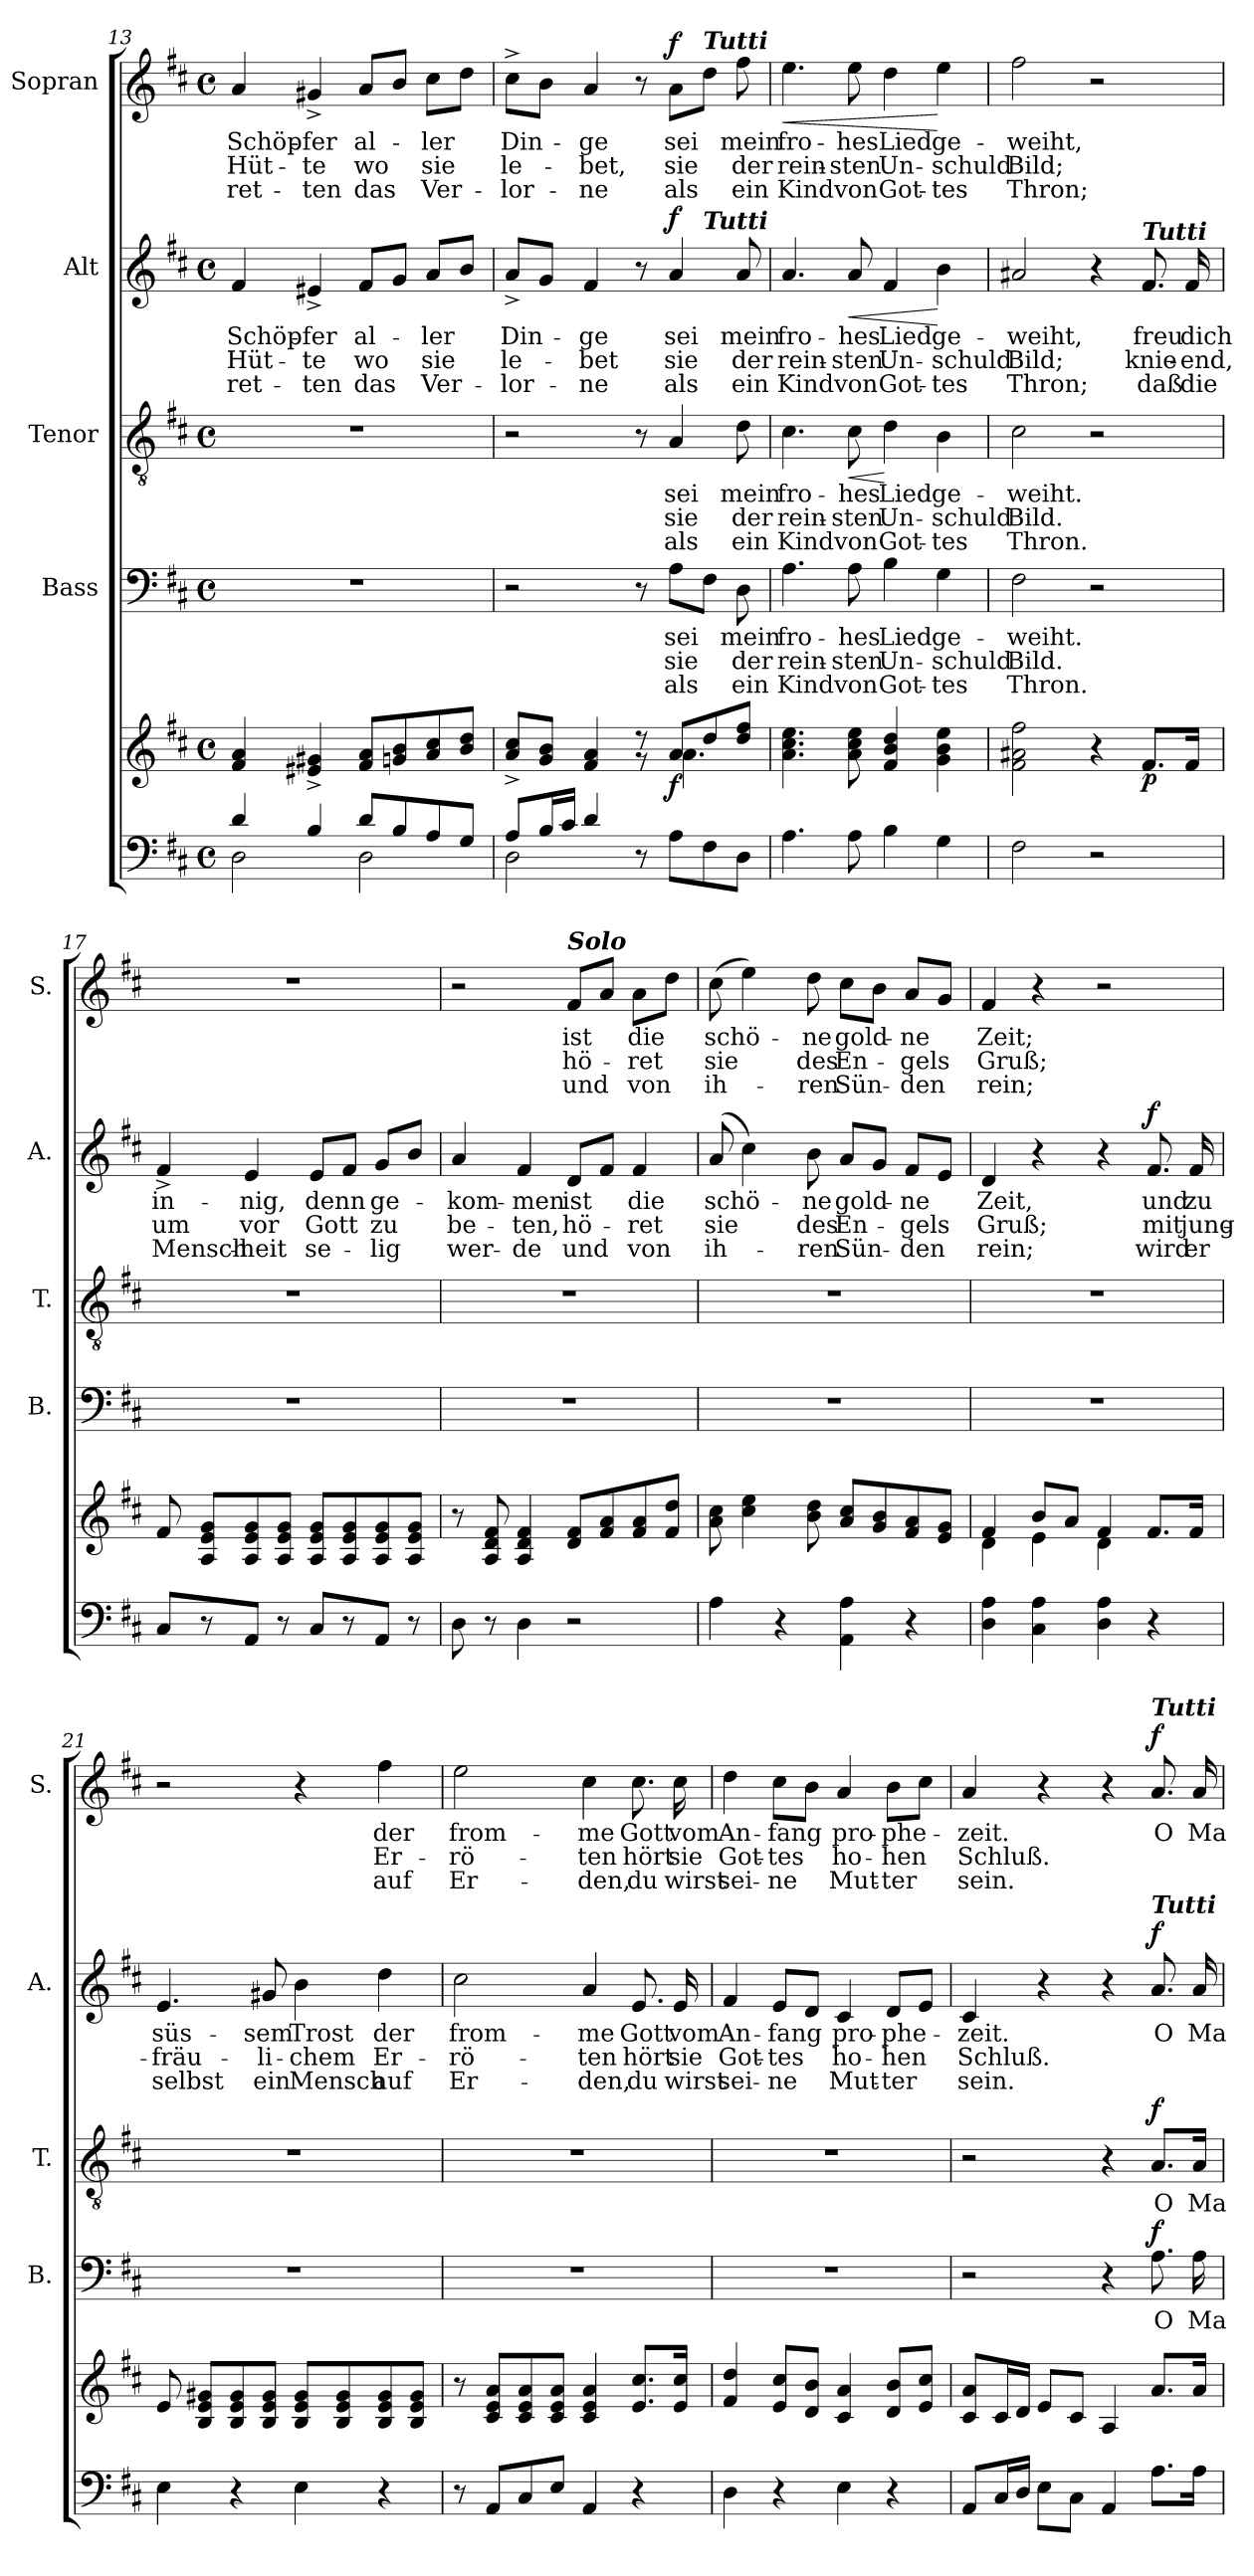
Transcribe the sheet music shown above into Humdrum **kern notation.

**kern	**kern	**dynam	**kern	**text	**text	**text	**dynam	**kern	**text	**text	**text	**dynam	**kern	**text	**text	**text	**dynam	**kern	**text	**text	**text	**dynam
*part5	*part5	*part5	*part4	*part4	*part4	*part4	*part4	*part3	*part3	*part3	*part3	*part3	*part2	*part2	*part2	*part2	*part2	*part1	*part1	*part1	*part1	*part1
*staff6	*staff5	*staff5/6	*staff4	*staff4	*staff4	*staff4	*staff4	*staff3	*staff3	*staff3	*staff3	*staff3	*staff2	*staff2	*staff2	*staff2	*staff2	*staff1	*staff1	*staff1	*staff1	*staff1
*	*	*	*I"Bass	*	*	*	*	*I"Tenor	*	*	*	*	*I"Alt	*	*	*	*	*I"Sopran	*	*	*	*
*	*	*	*I'B.	*	*	*	*	*I'T.	*	*	*	*	*I'A.	*	*	*	*	*I'S.	*	*	*	*
*clefF4	*clefG2	*	*clefF4	*	*	*	*	*clefGv2	*	*	*	*	*clefG2	*	*	*	*	*clefG2	*	*	*	*
*k[f#c#]	*k[f#c#]	*	*k[f#c#]	*	*	*	*	*k[f#c#]	*	*	*	*	*k[f#c#]	*	*	*	*	*k[f#c#]	*	*	*	*
*D:	*D:	*	*D:	*	*	*	*	*D:	*	*	*	*	*D:	*	*	*	*	*D:	*	*	*	*
*M4/4	*M4/4	*	*M4/4	*	*	*	*	*M4/4	*	*	*	*	*M4/4	*	*	*	*	*M4/4	*	*	*	*
*met(c)	*met(c)	*	*met(c)	*	*	*	*	*met(c)	*	*	*	*	*met(c)	*	*	*	*	*met(c)	*	*	*	*
=13	=13	=13	=13	=13	=13	=13	=13	=13	=13	=13	=13	=13	=13	=13	=13	=13	=13	=13	=13	=13	=13	=13
*^	*	*	*	*	*	*	*	*	*	*	*	*	*	*	*	*	*	*	*	*	*	*
!	!	!	!	!	!	!	!	!	!	!	!	!	!	!	!LO:LY:b	!LO:LY:b	!LO:LY:b	!	!	!LO:LY:b	!LO:LY:b	!LO:LY:b	!
4d/	2D\	4f#/ 4a/	.	1r	.	.	.	.	1r	.	.	.	.	4f#/	Schöp-	Hüt-	ret-	.	4a/	Schöp-	Hüt-	ret-	.
!	!	!	!	!	!	!	!	!	!	!	!	!	!	!	!LO:LY:b	!LO:LY:b	!LO:LY:b	!	!	!LO:LY:b	!LO:LY:b	!LO:LY:b	!
4B/	.	4e#X/^< 4g#X/^<	.	.	.	.	.	.	.	.	.	.	.	4e#X^>/	-fer	-te	-ten	.	4g#X^>/	-fer	-te	-ten	.
!	!	!	!	!	!	!	!	!	!	!	!	!	!	!	!LO:LY:b	!LO:LY:b	!LO:LY:b	!	!	!LO:LY:b	!LO:LY:b	!LO:LY:b	!
8d/L	2D\	8f#/ 8a/L	.	.	.	.	.	.	.	.	.	.	.	8f#/L	al-	wo	das	.	8a/L	al-	wo	das	.
8B/	.	8gn/ 8b/	.	.	.	.	.	.	.	.	.	.	.	8g/J	.	.	.	.	8b/J	.	.	.	.
!	!	!	!	!	!	!	!	!	!	!	!	!	!	!	!LO:LY:b	!LO:LY:b	!LO:LY:b	!	!	!LO:LY:b	!LO:LY:b	!LO:LY:b	!
8A/	.	8a/ 8cc#/	.	.	.	.	.	.	.	.	.	.	.	8a/L	-ler	sie	Ver-	.	8cc#\L	-ler	sie	Ver-	.
8G/J	.	8b/ 8dd/J	.	.	.	.	.	.	.	.	.	.	.	8b/J	.	.	.	.	8dd\J	.	.	.	.
=14	=14	=14	=14	=14	=14	=14	=14	=14	=14	=14	=14	=14	=14	=14	=14	=14	=14	=14	=14	=14	=14	=14	=14
*	*	*^	*	*	*	*	*	*	*	*	*	*	*	*	*	*	*	*	*	*	*	*	*
!	!	!	!	!	!	!	!	!	!	!	!	!	!	!	!	!LO:LY:b	!LO:LY:b	!LO:LY:b	!	!	!LO:LY:b	!LO:LY:b	!LO:LY:b	!
*	*	*	*	*	*	*	*	*	*	*	*	*	*	*	*^	*	*	*	*	*	*	*	*	*
8A/L	2D\	8a/^> 8cc#/^>L	2ryy	.	2r	.	.	.	.	2r	.	.	.	.	8a^>/L	2.ryy	Din-	le-	-lor-	.	8cc#^>\L	Din-	le-	-lor-	.
16B/L	.	8g/ 8b/J	.	.	.	.	.	.	.	.	.	.	.	.	8g/J	.	.	.	.	.	8b\J	.	.	.	.
16c#/JJ	.	.	.	.	.	.	.	.	.	.	.	.	.	.	.	.	.	.	.	.	.	.	.	.	.
!	!	!	!	!	!	!	!	!	!	!	!	!	!	!	!	!	!LO:LY:b	!LO:LY:b	!LO:LY:b	!	!	!LO:LY:b	!LO:LY:b	!LO:LY:b	!
4d/	.	4f#/ 4a/	.	.	.	.	.	.	.	.	.	.	.	.	4f#/	.	-ge	-bet	-ne	.	4a/	-ge	-bet,	-ne	.
2ryy	8r	8r	8r	.	8r	.	.	.	.	8r	.	.	.	.	8r	.	.	.	.	.	8r	.	.	.	.
!	!	!	!	!LO:DY:b	!	!LO:LY:b	!LO:LY:b	!LO:LY:b	!	!	!LO:LY:b	!LO:LY:b	!LO:LY:b	!	!	!	!LO:LY:b	!LO:LY:b	!LO:LY:b	!LO:DY:a	!	!LO:LY:b	!LO:LY:b	!LO:LY:b	!LO:DY:a
.	8A\L	8a/L	4.a\	f	8A\L	sei	sie	als	.	4A/	sei	sie	als	.	4a/	.	sei	sie	als	f	8a\L	sei	sie	als	f
!	!	!	!	!	!	!	!	!	!	!	!	!	!	!	!	!	!	!	!	!	!LO:TX:a:Bi:t=Tutti	!	!	!	!
!	!	!	!	!	!	!	!	!	!	!	!	!	!	!	!	!LO:TX:a:Bi:t=Tutti	!	!	!	!	!	!	!	!	!
.	8F#\	8dd/	.	.	8F#\J	.	.	.	.	.	.	.	.	.	.	4ryy	.	.	.	.	8dd\J	.	.	.	.
!	!	!	!	!	!	!LO:LY:b	!LO:LY:b	!LO:LY:b	!	!	!LO:LY:b	!LO:LY:b	!LO:LY:b	!	!	!	!LO:LY:b	!LO:LY:b	!LO:LY:b	!	!	!LO:LY:b	!LO:LY:b	!LO:LY:b	!
.	8D\J	8dd/ 8ff#/J	.	.	8D\	mein	der	ein	.	8d\	mein	der	ein	.	8a/	.	mein	der	ein	.	8ff#\	mein	der	ein	.
*	*	*v	*v	*	*	*	*	*	*	*	*	*	*	*	*	*	*	*	*	*	*	*	*	*	*
!!LO:LB:g=z
=15	=15	=15	=15	=15	=15	=15	=15	=15	=15	=15	=15	=15	=15	=15	=15	=15	=15	=15	=15	=15	=15	=15	=15	=15
!	!	!	!	!	!LO:LY:b	!LO:LY:b	!LO:LY:b	!	!	!LO:LY:b	!LO:LY:b	!LO:LY:b	!	!	!	!LO:LY:b	!LO:LY:b	!LO:LY:b	!	!	!LO:LY:b	!LO:LY:b	!LO:LY:b	!LO:HP:b
*v	*v	*	*	*	*	*	*	*	*	*	*	*	*	*v	*v	*	*	*	*	*	*	*	*	*
4.A\	4.a\ 4.cc#\ 4.ee\	.	4.A\	fro-	rein-	Kind	.	4.c#\	fro-	rein-	Kind	.	4.a/	fro-	rein-	Kind	.	4.ee\	fro-	rein-	Kind	<
!	!	!	!	!LO:LY:b	!LO:LY:b	!LO:LY:b	!	!	!LO:LY:b	!LO:LY:b	!LO:LY:b	!LO:HP:b	!	!LO:LY:b	!LO:LY:b	!LO:LY:b	!LO:HP:b	!	!LO:LY:b	!LO:LY:b	!LO:LY:b	!
8A\	8a\ 8cc#\ 8ee\	.	8A\	-hes	-sten	von	.	8c#\	-hes	-sten	von	<	8a/	-hes	-sten	von	<	8ee\	-hes	-sten	von	.
!	!	!	!	!LO:LY:b	!LO:LY:b	!LO:LY:b	!	!	!LO:LY:b	!LO:LY:b	!LO:LY:b	!	!	!LO:LY:b	!LO:LY:b	!LO:LY:b	!	!	!LO:LY:b	!LO:LY:b	!LO:LY:b	!
4B\	4f#/ 4b/ 4dd/	.	4B\	Lied	Un-	Got-	.	4d\	Lied	Un-	Got-	[	4f#/	Lied	Un-	Got-	.	4dd\	Lied	Un-	Got-	.
!	!	!	!	!LO:LY:b	!LO:LY:b	!LO:LY:b	!	!	!LO:LY:b	!LO:LY:b	!LO:LY:b	!	!	!LO:LY:b	!LO:LY:b	!LO:LY:b	!	!	!LO:LY:b	!LO:LY:b	!LO:LY:b	!
4G\	4g\ 4b\ 4ee\	.	4G\	ge-	-schuld	-tes	.	4B\	ge-	-schuld	-tes	.	4b\	ge-	-schuld	-tes	[	4ee\	ge-	-schuld	-tes	[
=16	=16	=16	=16	=16	=16	=16	=16	=16	=16	=16	=16	=16	=16	=16	=16	=16	=16	=16	=16	=16	=16	=16
!	!	!	!	!LO:LY:b	!LO:LY:b	!LO:LY:b	!	!	!LO:LY:b	!LO:LY:b	!LO:LY:b	!	!	!LO:LY:b	!LO:LY:b	!LO:LY:b	!	!	!LO:LY:b	!LO:LY:b	!LO:LY:b	!
2F#\	2f#\ 2a#X\ 2ff#\	.	2F#\	-weiht.	Bild.	Thron.	.	2c#\	-weiht.	Bild.	Thron.	.	2a#X/	-weiht,	Bild;	Thron;	.	2ff#\	-weiht,	Bild;	Thron;	.
2r	4r	.	2r	.	.	.	.	2r	.	.	.	.	4r	.	.	.	.	2r	.	.	.	.
!	!	!	!	!	!	!	!	!	!	!	!	!	!LO:TX:a:Bi:t=Tutti	!	!	!	!	!	!	!	!	!
!	!	!LO:DY:b	!	!	!	!	!	!	!	!	!	!	!	!LO:LY:b	!LO:LY:b	!LO:LY:b	!	!	!	!	!	!
.	8.f#/L	p	.	.	.	.	.	.	.	.	.	.	8.f#/	freu	knie-	daß	.	.	.	.	.	.
!	!	!	!	!	!	!	!	!	!	!	!	!	!	!LO:LY:b	!LO:LY:b	!LO:LY:b	!	!	!	!	!	!
.	16f#/Jk	.	.	.	.	.	.	.	.	.	.	.	16f#/	dich	-end,	die	.	.	.	.	.	.
=17	=17	=17	=17	=17	=17	=17	=17	=17	=17	=17	=17	=17	=17	=17	=17	=17	=17	=17	=17	=17	=17	=17
!	!	!	!	!	!	!	!	!	!	!	!	!	!	!LO:LY:b	!LO:LY:b	!LO:LY:b	!	!	!	!	!	!
8C#/L	8f#/	.	1r	.	.	.	.	1r	.	.	.	.	4f#^>/	in-	um	Mensch-	.	1r	.	.	.	.
8r	8A/ 8e/ 8g/L	.	.	.	.	.	.	.	.	.	.	.	.	.	.	.	.	.	.	.	.	.
!	!	!	!	!	!	!	!	!	!	!	!	!	!	!LO:LY:b	!LO:LY:b	!LO:LY:b	!	!	!	!	!	!
8AA/J	8A/ 8e/ 8g/	.	.	.	.	.	.	.	.	.	.	.	4e/	-nig,	vor	-heit	.	.	.	.	.	.
8r	8A/ 8e/ 8g/J	.	.	.	.	.	.	.	.	.	.	.	.	.	.	.	.	.	.	.	.	.
!	!	!	!	!	!	!	!	!	!	!	!	!	!	!LO:LY:b	!LO:LY:b	!LO:LY:b	!	!	!	!	!	!
8C#/L	8A/ 8e/ 8g/L	.	.	.	.	.	.	.	.	.	.	.	8e/L	denn	Gott	se-	.	.	.	.	.	.
8r	8A/ 8e/ 8g/	.	.	.	.	.	.	.	.	.	.	.	8f#/J	.	.	.	.	.	.	.	.	.
!	!	!	!	!	!	!	!	!	!	!	!	!	!	!LO:LY:b	!LO:LY:b	!LO:LY:b	!	!	!	!	!	!
8AA/J	8A/ 8e/ 8g/	.	.	.	.	.	.	.	.	.	.	.	8g/L	ge-	zu	-lig	.	.	.	.	.	.
8r	8A/ 8e/ 8g/J	.	.	.	.	.	.	.	.	.	.	.	8b/J	.	.	.	.	.	.	.	.	.
=18	=18	=18	=18	=18	=18	=18	=18	=18	=18	=18	=18	=18	=18	=18	=18	=18	=18	=18	=18	=18	=18	=18
!	!	!	!	!	!	!	!	!	!	!	!	!	!	!LO:LY:b	!LO:LY:b	!LO:LY:b	!	!	!	!	!	!
8D\	8r	.	1r	.	.	.	.	1r	.	.	.	.	4a/	-kom-	be-	wer-	.	2r	.	.	.	.
8r	8A/ 8d/ 8f#/	.	.	.	.	.	.	.	.	.	.	.	.	.	.	.	.	.	.	.	.	.
!	!	!	!	!	!	!	!	!	!	!	!	!	!	!LO:LY:b	!LO:LY:b	!LO:LY:b	!	!	!	!	!	!
4D\	4A/ 4d/ 4f#/	.	.	.	.	.	.	.	.	.	.	.	4f#/	-men	-ten,	-de	.	.	.	.	.	.
!	!	!	!	!	!	!	!	!	!	!	!	!	!	!	!	!	!	!LO:TX:a:Bi:t=Solo	!	!	!	!
!	!	!	!	!	!	!	!	!	!	!	!	!	!	!LO:LY:b	!LO:LY:b	!LO:LY:b	!	!	!LO:LY:b	!LO:LY:b	!LO:LY:b	!
2r	8d/ 8f#/L	.	.	.	.	.	.	.	.	.	.	.	8d/L	ist	hö-	und	.	8f#/L	ist	hö-	und	.
.	8f#/ 8a/	.	.	.	.	.	.	.	.	.	.	.	8f#/J	.	.	.	.	8a/J	.	.	.	.
!	!	!	!	!	!	!	!	!	!	!	!	!	!	!LO:LY:b	!LO:LY:b	!LO:LY:b	!	!	!LO:LY:b	!LO:LY:b	!LO:LY:b	!
.	8f#/ 8a/	.	.	.	.	.	.	.	.	.	.	.	4f#/	die	-ret	von	.	8a\L	die	-ret	von	.
.	8f#/ 8dd/J	.	.	.	.	.	.	.	.	.	.	.	.	.	.	.	.	8dd\J	.	.	.	.
!!LO:PB:g=z
=19	=19	=19	=19	=19	=19	=19	=19	=19	=19	=19	=19	=19	=19	=19	=19	=19	=19	=19	=19	=19	=19	=19
!	!	!	!	!	!	!	!	!	!	!	!	!	!	!LO:LY:b	!LO:LY:b	!LO:LY:b	!	!	!LO:LY:b	!LO:LY:b	!LO:LY:b	!
4A\	8a\ 8cc#\	.	1r	.	.	.	.	1r	.	.	.	.	(8a/	schö-	sie	ih-	.	(>8cc#\	schö-	sie	ih-	.
.	4cc#\ 4ee\	.	.	.	.	.	.	.	.	.	.	.	4cc#\)	.	.	.	.	4ee\)	.	.	.	.
4r	.	.	.	.	.	.	.	.	.	.	.	.	.	.	.	.	.	.	.	.	.	.
!	!	!	!	!	!	!	!	!	!	!	!	!	!	!LO:LY:b	!LO:LY:b	!LO:LY:b	!	!	!LO:LY:b	!LO:LY:b	!LO:LY:b	!
.	8b\ 8dd\	.	.	.	.	.	.	.	.	.	.	.	8b\	-ne	des	-ren	.	8dd\	-ne	des	-ren	.
!	!	!	!	!	!	!	!	!	!	!	!	!	!	!LO:LY:b	!LO:LY:b	!LO:LY:b	!	!	!LO:LY:b	!LO:LY:b	!LO:LY:b	!
4AA\ 4A\	8a/ 8cc#/L	.	.	.	.	.	.	.	.	.	.	.	8a/L	gold-	En-	Sün-	.	8cc#\L	gold-	En-	Sün-	.
.	8g/ 8b/	.	.	.	.	.	.	.	.	.	.	.	8g/J	.	.	.	.	8b\J	.	.	.	.
!	!	!	!	!	!	!	!	!	!	!	!	!	!	!LO:LY:b	!LO:LY:b	!LO:LY:b	!	!	!LO:LY:b	!LO:LY:b	!LO:LY:b	!
4r	8f#/ 8a/	.	.	.	.	.	.	.	.	.	.	.	8f#/L	-ne	-gels	-den	.	8a/L	-ne	-gels	-den	.
.	8e/ 8g/J	.	.	.	.	.	.	.	.	.	.	.	8e/J	.	.	.	.	8g/J	.	.	.	.
=20	=20	=20	=20	=20	=20	=20	=20	=20	=20	=20	=20	=20	=20	=20	=20	=20	=20	=20	=20	=20	=20	=20
*	*^	*	*	*	*	*	*	*	*	*	*	*	*	*	*	*	*	*	*	*	*	*
!	!	!	!	!	!	!	!	!	!	!	!	!	!	!	!LO:LY:b	!LO:LY:b	!LO:LY:b	!	!	!LO:LY:b	!LO:LY:b	!LO:LY:b	!
4D\ 4A\	4f#/	4d\	.	1r	.	.	.	.	1r	.	.	.	.	4d/	Zeit,	Gruß;	rein;	.	4f#/	Zeit;	Gruß;	rein;	.
4C#\ 4A\	8b/L	4e\	.	.	.	.	.	.	.	.	.	.	.	4r	.	.	.	.	4r	.	.	.	.
.	8a/J	.	.	.	.	.	.	.	.	.	.	.	.	.	.	.	.	.	.	.	.	.	.
4D\ 4A\	4f#/	4d\	.	.	.	.	.	.	.	.	.	.	.	4r	.	.	.	.	2r	.	.	.	.
!	!	!	!	!	!	!	!	!	!	!	!	!	!	!	!LO:LY:b	!LO:LY:b	!LO:LY:b	!LO:DY:a	!	!	!	!	!
4r	8.f#/L	4ryy	.	.	.	.	.	.	.	.	.	.	.	8.f#/	und	mit	wird	f	.	.	.	.	.
!	!	!	!	!	!	!	!	!	!	!	!	!	!	!	!LO:LY:b	!LO:LY:b	!LO:LY:b	!	!	!	!	!	!
.	16f#/Jk	.	.	.	.	.	.	.	.	.	.	.	.	16f#/	zu	jung-	er	.	.	.	.	.	.
*	*v	*v	*	*	*	*	*	*	*	*	*	*	*	*	*	*	*	*	*	*	*	*	*
=21	=21	=21	=21	=21	=21	=21	=21	=21	=21	=21	=21	=21	=21	=21	=21	=21	=21	=21	=21	=21	=21	=21
!	!	!	!	!	!	!	!	!	!	!	!	!	!	!LO:LY:b	!LO:LY:b	!LO:LY:b	!	!	!	!	!	!
4E\	8e/	.	1r	.	.	.	.	1r	.	.	.	.	4.e/	süs-	-fräu-	selbst	.	2r	.	.	.	.
.	8B/ 8e/ 8g#X/L	.	.	.	.	.	.	.	.	.	.	.	.	.	.	.	.	.	.	.	.	.
4r	8B/ 8e/ 8g#/	.	.	.	.	.	.	.	.	.	.	.	.	.	.	.	.	.	.	.	.	.
!	!	!	!	!	!	!	!	!	!	!	!	!	!	!LO:LY:b	!LO:LY:b	!LO:LY:b	!	!	!	!	!	!
.	8B/ 8e/ 8g#/J	.	.	.	.	.	.	.	.	.	.	.	8g#X/	-sem	-li-	ein	.	.	.	.	.	.
!	!	!	!	!	!	!	!	!	!	!	!	!	!	!LO:LY:b	!LO:LY:b	!LO:LY:b	!	!	!	!	!	!
4E\	8B/ 8e/ 8g#/L	.	.	.	.	.	.	.	.	.	.	.	4b\	Trost	-chem	Mensch	.	4r	.	.	.	.
.	8B/ 8e/ 8g#/	.	.	.	.	.	.	.	.	.	.	.	.	.	.	.	.	.	.	.	.	.
!	!	!	!	!	!	!	!	!	!	!	!	!	!	!LO:LY:b	!LO:LY:b	!LO:LY:b	!	!	!LO:LY:b	!LO:LY:b	!LO:LY:b	!
4r	8B/ 8e/ 8g#/	.	.	.	.	.	.	.	.	.	.	.	4dd\	der	Er-	auf	.	4ff#\	der	Er-	auf	.
.	8B/ 8e/ 8g#/J	.	.	.	.	.	.	.	.	.	.	.	.	.	.	.	.	.	.	.	.	.
=22	=22	=22	=22	=22	=22	=22	=22	=22	=22	=22	=22	=22	=22	=22	=22	=22	=22	=22	=22	=22	=22	=22
!	!	!	!	!	!	!	!	!	!	!	!	!	!	!LO:LY:b	!LO:LY:b	!LO:LY:b	!	!	!LO:LY:b	!LO:LY:b	!LO:LY:b	!
8r	8r	.	1r	.	.	.	.	1r	.	.	.	.	2cc#\	from-	-rö-	Er-	.	2ee\	from-	-rö-	Er-	.
8AA/L	8c#/ 8e/ 8a/L	.	.	.	.	.	.	.	.	.	.	.	.	.	.	.	.	.	.	.	.	.
8C#/	8c#/ 8e/ 8a/	.	.	.	.	.	.	.	.	.	.	.	.	.	.	.	.	.	.	.	.	.
8E/J	8c#/ 8e/ 8a/J	.	.	.	.	.	.	.	.	.	.	.	.	.	.	.	.	.	.	.	.	.
!	!	!	!	!	!	!	!	!	!	!	!	!	!	!LO:LY:b	!LO:LY:b	!LO:LY:b	!	!	!LO:LY:b	!LO:LY:b	!LO:LY:b	!
4AA/	4c#/ 4e/ 4a/	.	.	.	.	.	.	.	.	.	.	.	4a/	-me	-ten	-den,	.	4cc#\	-me	-ten	-den,	.
!	!	!	!	!	!	!	!	!	!	!	!	!	!	!LO:LY:b	!LO:LY:b	!LO:LY:b	!	!	!LO:LY:b	!LO:LY:b	!LO:LY:b	!
4r	8.e/ 8.cc#/L	.	.	.	.	.	.	.	.	.	.	.	8.e/	Gott	hört	du	.	8.cc#\	Gott	hört	du	.
!	!	!	!	!	!	!	!	!	!	!	!	!	!	!LO:LY:b	!LO:LY:b	!LO:LY:b	!	!	!LO:LY:b	!LO:LY:b	!LO:LY:b	!
.	16e/ 16cc#/Jk	.	.	.	.	.	.	.	.	.	.	.	16e/	vom	sie	wirst	.	16cc#\	vom	sie	wirst	.
!!LO:LB:g=z
=23	=23	=23	=23	=23	=23	=23	=23	=23	=23	=23	=23	=23	=23	=23	=23	=23	=23	=23	=23	=23	=23	=23
!	!	!	!	!	!	!	!	!	!	!	!	!	!	!LO:LY:b	!LO:LY:b	!LO:LY:b	!	!	!LO:LY:b	!LO:LY:b	!LO:LY:b	!
4D\	4f#/ 4dd/	.	1r	.	.	.	.	1r	.	.	.	.	4f#/	An-	Got-	sei-	.	4dd\	An-	Got-	sei-	.
!	!	!	!	!	!	!	!	!	!	!	!	!	!	!LO:LY:b	!LO:LY:b	!LO:LY:b	!	!	!LO:LY:b	!LO:LY:b	!LO:LY:b	!
4r	8e/ 8cc#/L	.	.	.	.	.	.	.	.	.	.	.	8e/L	-fang	-tes	-ne	.	8cc#\L	-fang	-tes	-ne	.
.	8d/ 8b/J	.	.	.	.	.	.	.	.	.	.	.	8d/J	.	.	.	.	8b\J	.	.	.	.
!	!	!	!	!	!	!	!	!	!	!	!	!	!	!LO:LY:b	!LO:LY:b	!LO:LY:b	!	!	!LO:LY:b	!LO:LY:b	!LO:LY:b	!
4E\	4c#/ 4a/	.	.	.	.	.	.	.	.	.	.	.	4c#/	pro-	ho-	Mut-	.	4a/	pro-	ho-	Mut-	.
!	!	!	!	!	!	!	!	!	!	!	!	!	!	!LO:LY:b	!LO:LY:b	!LO:LY:b	!	!	!LO:LY:b	!LO:LY:b	!LO:LY:b	!
4r	8d/ 8b/L	.	.	.	.	.	.	.	.	.	.	.	8d/L	-phe-	-hen	-ter	.	8b\L	-phe-	-hen	-ter	.
.	8e/ 8cc#/J	.	.	.	.	.	.	.	.	.	.	.	8e/J	.	.	.	.	8cc#\J	.	.	.	.
=24	=24	=24	=24	=24	=24	=24	=24	=24	=24	=24	=24	=24	=24	=24	=24	=24	=24	=24	=24	=24	=24	=24
!	!	!	!	!	!	!	!	!	!	!	!	!	!	!LO:LY:b	!LO:LY:b	!LO:LY:b	!	!	!LO:LY:b	!LO:LY:b	!LO:LY:b	!
8AA/L	8c#/ 8a/L	.	2r	.	.	.	.	2r	.	.	.	.	4c#/	-zeit.	Schluß.	sein.	.	4a/	-zeit.	Schluß.	sein.	.
16C#/L	16c#/L	.	.	.	.	.	.	.	.	.	.	.	.	.	.	.	.	.	.	.	.	.
16D/JJ	16d/JJ	.	.	.	.	.	.	.	.	.	.	.	.	.	.	.	.	.	.	.	.	.
8E\L	8e/L	.	.	.	.	.	.	.	.	.	.	.	4r	.	.	.	.	4r	.	.	.	.
8C#\J	8c#/J	.	.	.	.	.	.	.	.	.	.	.	.	.	.	.	.	.	.	.	.	.
4AA/	4A/	.	4r	.	.	.	.	4r	.	.	.	.	4r	.	.	.	.	4r	.	.	.	.
!	!	!	!	!	!	!	!	!	!	!	!	!	!	!	!	!	!	!LO:TX:a:Bi:t=Tutti	!	!	!	!
!	!	!	!	!	!	!	!	!	!	!	!	!	!LO:TX:a:Bi:t=Tutti	!	!	!	!	!	!	!	!	!
!	!	!	!	!LO:LY:b	!	!	!LO:DY:a	!	!LO:LY:b	!	!	!LO:DY:a	!	!LO:LY:b	!	!	!LO:DY:a	!	!LO:LY:b	!	!	!LO:DY:a
8.A\L	8.a/L	.	8.A\	O	.	.	f	8.A/L	O	.	.	f	8.a/	O	.	.	f	8.a/	O	.	.	f
!	!	!	!	!LO:LY:b	!	!	!	!	!LO:LY:b	!	!	!	!	!LO:LY:b	!	!	!	!	!LO:LY:b	!	!	!
16A\Jk	16a/Jk	.	16A\	Ma-	.	.	.	16A/Jk	Ma-	.	.	.	16a/	Ma-	.	.	.	16a/	Ma-	.	.	.
=	=	=	=	=	=	=	=	=	=	=	=	=	=	=	=	=	=	=	=	=	=	=
*-	*-	*-	*-	*-	*-	*-	*-	*-	*-	*-	*-	*-	*-	*-	*-	*-	*-	*-	*-	*-	*-	*-
